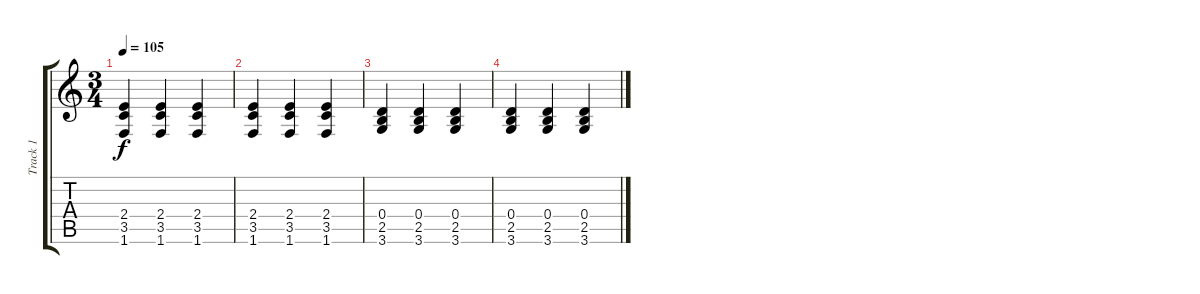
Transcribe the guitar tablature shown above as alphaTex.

\track ("Track 1" "Track 1") {instrument electricguitarjazz}
\staff {score tabs}
\tuning (E4 B3 G3 D3 A2 E2) {hide}
\ts (3 4)
\tempo 105
\clef g2
\ks c
(2.4 3.5 1.6).4{dy f} (2.4 3.5 1.6).4 (2.4 3.5 1.6).4 |
(2.4 3.5 1.6).4 (2.4 3.5 1.6).4 (2.4 3.5 1.6).4 |
(0.4 2.5 3.6).4 (0.4 2.5 3.6).4 (0.4 2.5 3.6).4 |
(0.4 2.5 3.6).4 (0.4 2.5 3.6).4 (0.4 2.5 3.6).4
